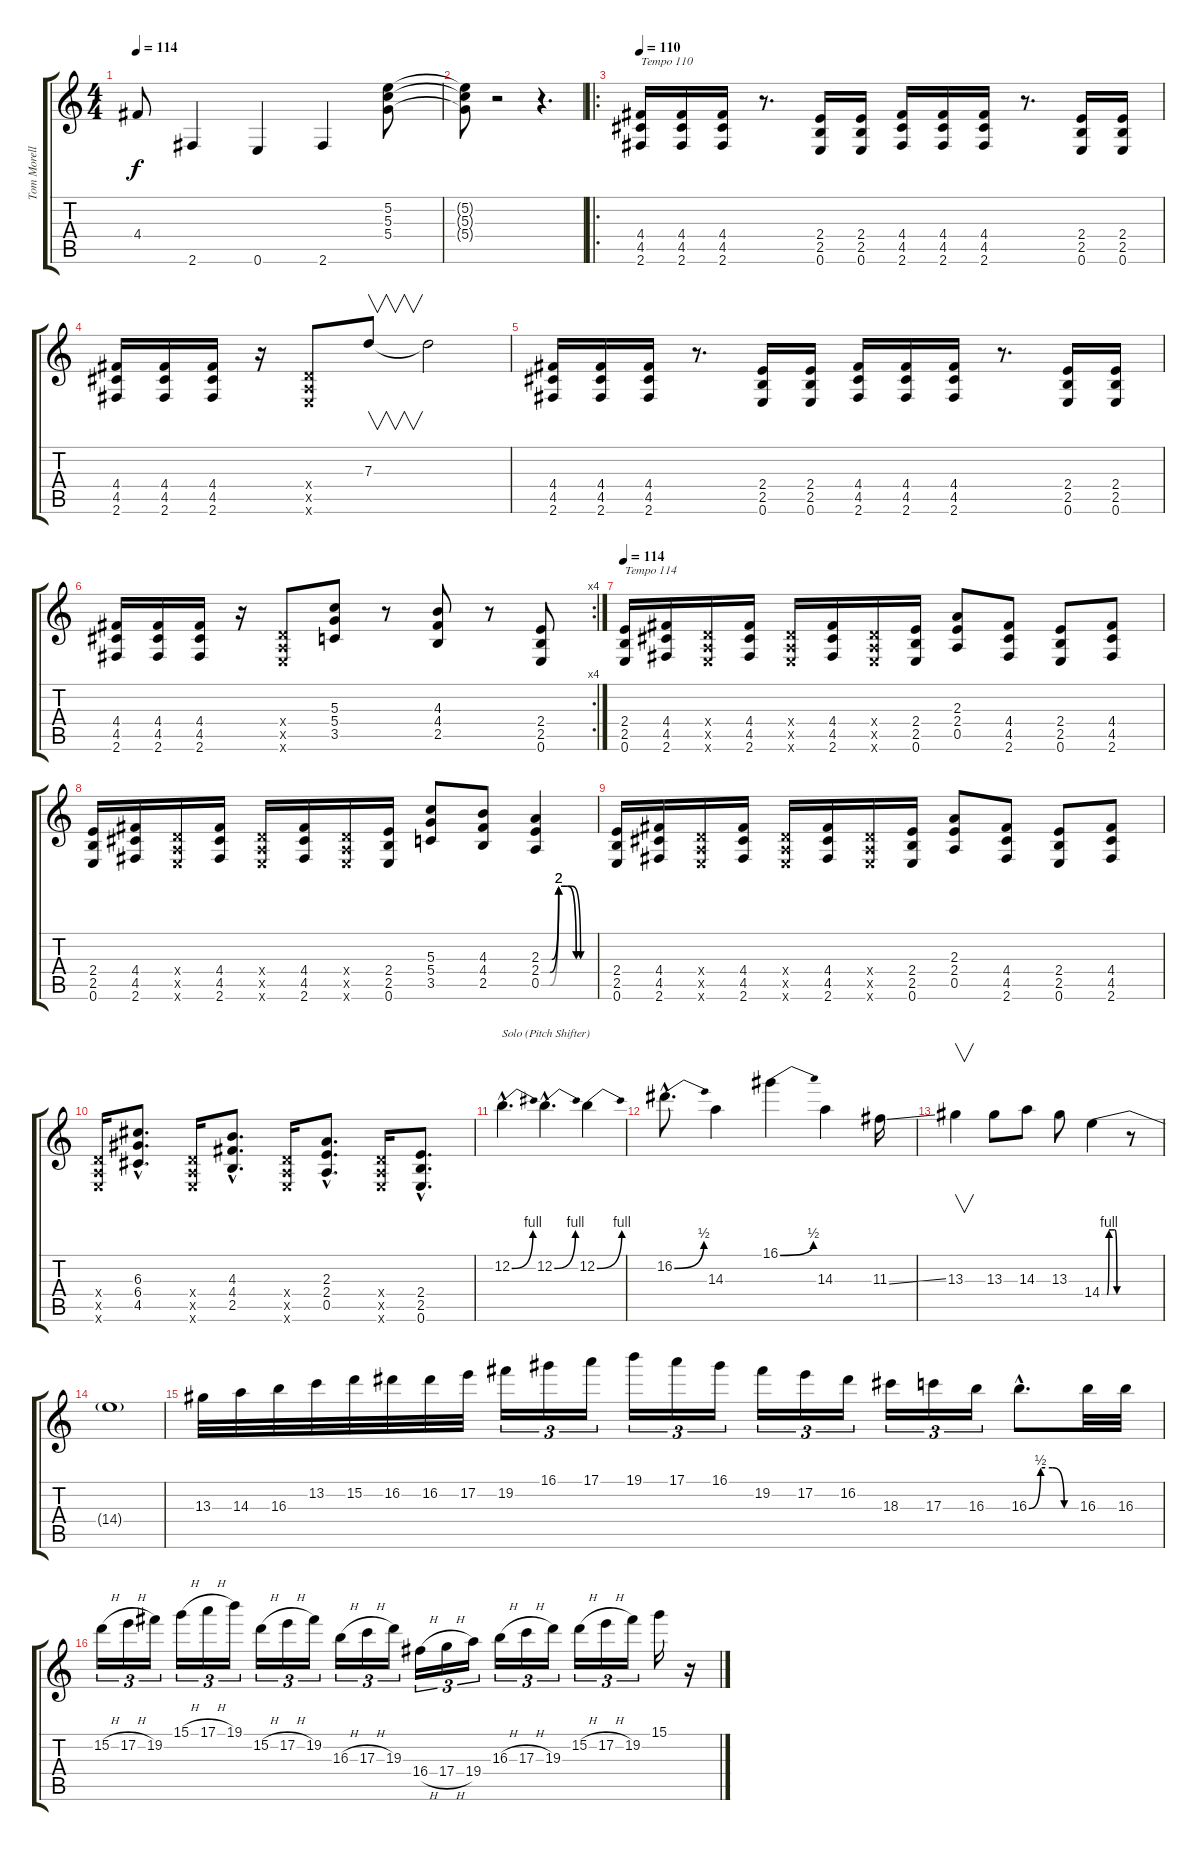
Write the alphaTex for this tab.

\track ("Tom Morello" "Tom Morell") {instrument overdrivenguitar}
\staff {score tabs}
\tuning (E4 B3 G3 D3 A2 E2) {hide}
\ts (4 4)
\tempo 114
\clef g2
\ks c
4.4.8{dy f} 2.6.4 0.6.4 2.6.4 (5.2 5.3 5.4).8 |
(5.2{t} 5.3{t} 5.4{t}).8 r.2 r.4{d} |
\ro
\tempo 110
(4.4 4.5 2.6).16{txt "Tempo 110"} (4.4 4.5 2.6).16 (4.4 4.5 2.6).16 r.8{d} (2.4 2.5 0.6).16 (2.4 2.5 0.6).16 (4.4 4.5 2.6).16 (4.4 4.5 2.6).16 (4.4 4.5 2.6).16 r.8{d} (2.4 2.5 0.6).16 (2.4 2.5 0.6).16 |
(4.4 4.5 2.6).16 (4.4 4.5 2.6).16 (4.4 4.5 2.6).16 r.16 (0.4{x} 0.5{x} 0.6{x}).8 7.3.8{v} 7.3{t}.2 |
(4.4 4.5 2.6).16 (4.4 4.5 2.6).16 (4.4 4.5 2.6).16 r.8{d} (2.4 2.5 0.6).16 (2.4 2.5 0.6).16 (4.4 4.5 2.6).16 (4.4 4.5 2.6).16 (4.4 4.5 2.6).16 r.8{d} (2.4 2.5 0.6).16 (2.4 2.5 0.6).16 |
\rc 4
(4.4 4.5 2.6).16 (4.4 4.5 2.6).16 (4.4 4.5 2.6).16 r.16 (0.4{x} 0.5{x} 0.6{x}).8 (5.3 5.4 3.5).8 r.8 (4.3 4.4 2.5).8 r.8 (2.4 2.5 0.6).8 |
\tempo 114
(2.4 2.5 0.6).16{txt "Tempo 114"} (4.4 4.5 2.6).16 (0.4{x} 0.5{x} 0.6{x}).16 (4.4 4.5 2.6).16 (0.4{x} 0.5{x} 0.6{x}).16 (4.4 4.5 2.6).16 (0.4{x} 0.5{x} 0.6{x}).16 (2.4 2.5 0.6).16 (2.3 2.4 0.5).8 (4.4 4.5 2.6).8 (2.4 2.5 0.6).8 (4.4 4.5 2.6).8 |
(2.4 2.5 0.6).16 (4.4 4.5 2.6).16 (0.4{x} 0.5{x} 0.6{x}).16 (4.4 4.5 2.6).16 (0.4{x} 0.5{x} 0.6{x}).16 (4.4 4.5 2.6).16 (0.4{x} 0.5{x} 0.6{x}).16 (2.4 2.5 0.6).16 (5.3 5.4 3.5).8 (4.3 4.4 2.5).8 (2.3{be (custom 0 0 12 0 20 8 35 8 45 0 60 0)} 2.4{be (custom 0 0 10 0 20 8 30 8 40 0 60 0)} 0.5{be (custom 0 0 10 0 20 8 30 8 40 0 60 0)}).4 |
(2.4 2.5 0.6).16 (4.4 4.5 2.6).16 (0.4{x} 0.5{x} 0.6{x}).16 (4.4 4.5 2.6).16 (0.4{x} 0.5{x} 0.6{x}).16 (4.4 4.5 2.6).16 (0.4{x} 0.5{x} 0.6{x}).16 (2.4 2.5 0.6).16 (2.3 2.4 0.5).8 (4.4 4.5 2.6).8 (2.4 2.5 0.6).8 (4.4 4.5 2.6).8 |
(0.4{x} 0.5{x} 0.6{x}).16 (6.3{hac} 6.4{hac} 4.5{hac}).8{d} (0.4{x} 0.5{x} 0.6{x}).16 (4.3{hac} 4.4{hac} 2.5{hac}).8{d} (0.4{x} 0.5{x} 0.6{x}).16 (2.3{hac} 2.4{hac} 0.5{hac}).8{d} (0.4{x} 0.5{x} 0.6{x}).16 (2.4{hac} 2.5{hac} 0.6{hac}).8{d} |
12.2{be (bend 0 0 60 4) hac}.4{d txt "Solo (Pitch Shifter)"} 12.2{be (bend 0 0 60 4) hac}.4{d} 12.2{be (bend 0 0 60 4)}.4 |
16.2{be (bend 0 0 60 2) hac}.8{d} 14.3.4 16.1{be (bend 0 0 60 2)}.4 14.3.4 11.3{ss}.16 |
13.3.4{v} 13.3.8 14.3.8 13.3.8 14.4{be (custom 0 0 15 0 21 4 38 4 44 0 60 0)}.4 r.8 |
14.4{t}.1 |
13.3.32 14.3.32 16.3.32 13.2.32 15.2.32 16.2.32 16.2.32 17.2.32 19.2.16{tu (3 2)} 16.1.16{tu (3 2)} 17.1.16{tu (3 2)} 19.1.16{tu (3 2)} 17.1.16{tu (3 2)} 16.1.16{tu (3 2)} 19.2.16{tu (3 2)} 17.2.16{tu (3 2)} 16.2.16{tu (3 2)} 18.3.16{tu (3 2)} 17.3.16{tu (3 2)} 16.3.16{tu (3 2)} 16.3{be (custom 0 0 15 2 30 2 45 0 60 0) hac}.8{d} 16.3.32 16.3.32 |
15.2{h}.16{tu (3 2)} 17.2{h}.16{tu (3 2)} 19.2.16{tu (3 2)} 15.1{h}.16{tu (3 2)} 17.1{h}.16{tu (3 2)} 19.1.16{tu (3 2)} 15.2{h}.16{tu (3 2)} 17.2{h}.16{tu (3 2)} 19.2.16{tu (3 2)} 16.3{h}.16{tu (3 2)} 17.3{h}.16{tu (3 2)} 19.3.16{tu (3 2)} 16.4{h}.16{tu (3 2)} 17.4{h}.16{tu (3 2)} 19.4.16{tu (3 2)} 16.3{h}.16{tu (3 2)} 17.3{h}.16{tu (3 2)} 19.3.16{tu (3 2)} 15.2{h}.16{tu (3 2)} 17.2{h}.16{tu (3 2)} 19.2.16{tu (3 2)} 15.1.16 r.16
